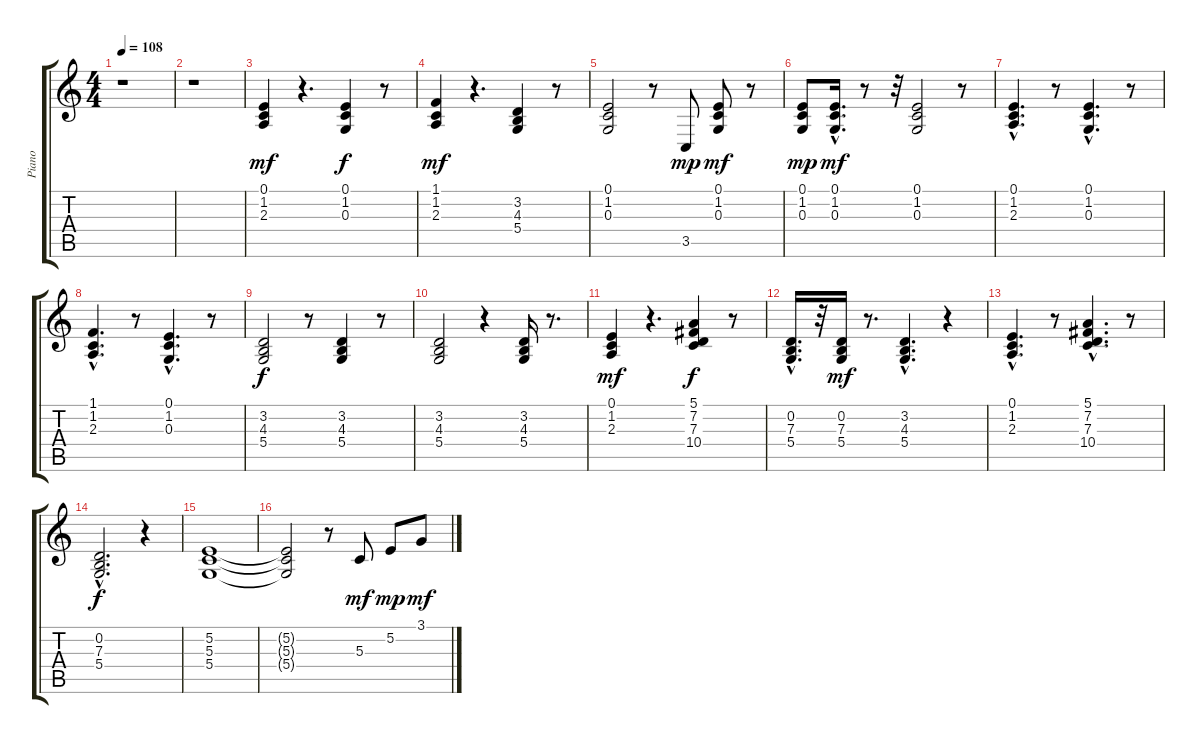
\track ("Piano" "Piano") {instrument acousticgrandpiano}
\staff {score tabs}
\tuning (E4 B3 G3 D3 A2 E2) {hide}
\ts (4 4)
\tempo 108
\clef g2
\ks c
r.1{dy mf instrument acousticgrandpiano} |
r.1 |
(0.1 1.2 2.3).4 r.4{d} (0.1 1.2 0.3).4{dy f} r.8 |
(1.1 1.2 2.3).4{dy mf} r.4{d} (3.2 4.3 5.4).4 r.8 |
(0.1 1.2 0.3).2 r.8 3.5.8{dy mp} (0.1 1.2 0.3).8{dy mf} r.8 |
(0.1 1.2 0.3).8{dy mp} (0.1{hac} 1.2{hac} 0.3{hac}).16{d dy mf} r.8 r.32 (0.1 1.2 0.3).2 r.8 |
(0.1{hac} 1.2{hac} 2.3{hac}).4{d} r.8 (0.1{hac} 1.2{hac} 0.3{hac}).4{d} r.8 |
(1.1{hac} 1.2{hac} 2.3{hac}).4{d} r.8 (0.1{hac} 1.2{hac} 0.3{hac}).4{d} r.8 |
(3.2 4.3 5.4).2{dy f} r.8 (3.2 4.3 5.4).4 r.8 |
(3.2 4.3 5.4).2 r.4 (3.2 4.3 5.4).16 r.8{d} |
(0.1 1.2 2.3).4{dy mf} r.4{d} (5.1 7.2 7.3 10.4).4{dy f} r.8 |
(0.2{hac} 7.3{hac} 5.4{hac}).16{d} r.32 (0.2 7.3 5.4).16{dy mf} r.8{d} (3.2{hac} 4.3{hac} 5.4{hac}).4{d} r.4 |
(0.1{hac} 1.2{hac} 2.3{hac}).4{d} r.8 (5.1{hac} 7.2{hac} 7.3{hac} 10.4{hac}).4{d} r.8 |
(0.2{hac} 7.3{hac} 5.4{hac}).2{d dy f} r.4 |
(5.2 5.3 5.4).1 |
(5.2{t} 5.3{t} 5.4{t}).2 r.8 5.3.8{dy mf} 5.2.8{dy mp} 3.1.8{dy mf}
